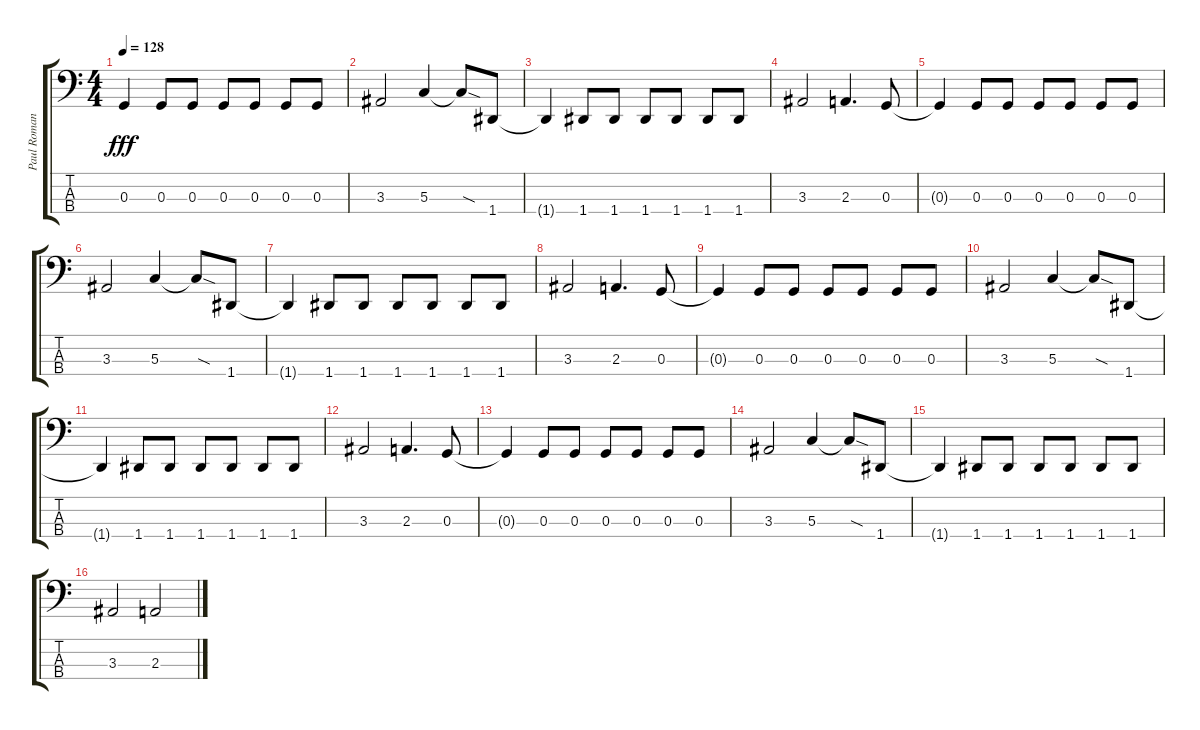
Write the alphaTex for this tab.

\track ("Paul Romanko" "Paul Roman") {instrument electricbasspick}
\staff {score tabs}
\tuning (F2 C2 G1 D1) {hide}
\ts (4 4)
\tempo 128
\clef f4
\ks c
0.3.4{dy fff} 0.3.8 0.3.8 0.3.8 0.3.8 0.3.8 0.3.8 |
3.3.2 5.3.4 5.3{sod t}.8 1.4.8 |
1.4{t}.4 1.4.8 1.4.8 1.4.8 1.4.8 1.4.8 1.4.8 |
3.3.2 2.3.4{d} 0.3.8 |
0.3{t}.4 0.3.8 0.3.8 0.3.8 0.3.8 0.3.8 0.3.8 |
3.3.2 5.3.4 5.3{sod t}.8 1.4.8 |
1.4{t}.4 1.4.8 1.4.8 1.4.8 1.4.8 1.4.8 1.4.8 |
3.3.2 2.3.4{d} 0.3.8 |
0.3{t}.4 0.3.8 0.3.8 0.3.8 0.3.8 0.3.8 0.3.8 |
3.3.2 5.3.4 5.3{sod t}.8 1.4.8 |
1.4{t}.4 1.4.8 1.4.8 1.4.8 1.4.8 1.4.8 1.4.8 |
3.3.2 2.3.4{d} 0.3.8 |
0.3{t}.4 0.3.8 0.3.8 0.3.8 0.3.8 0.3.8 0.3.8 |
3.3.2 5.3.4 5.3{sod t}.8 1.4.8 |
1.4{t}.4 1.4.8 1.4.8 1.4.8 1.4.8 1.4.8 1.4.8 |
3.3.2 2.3.2
